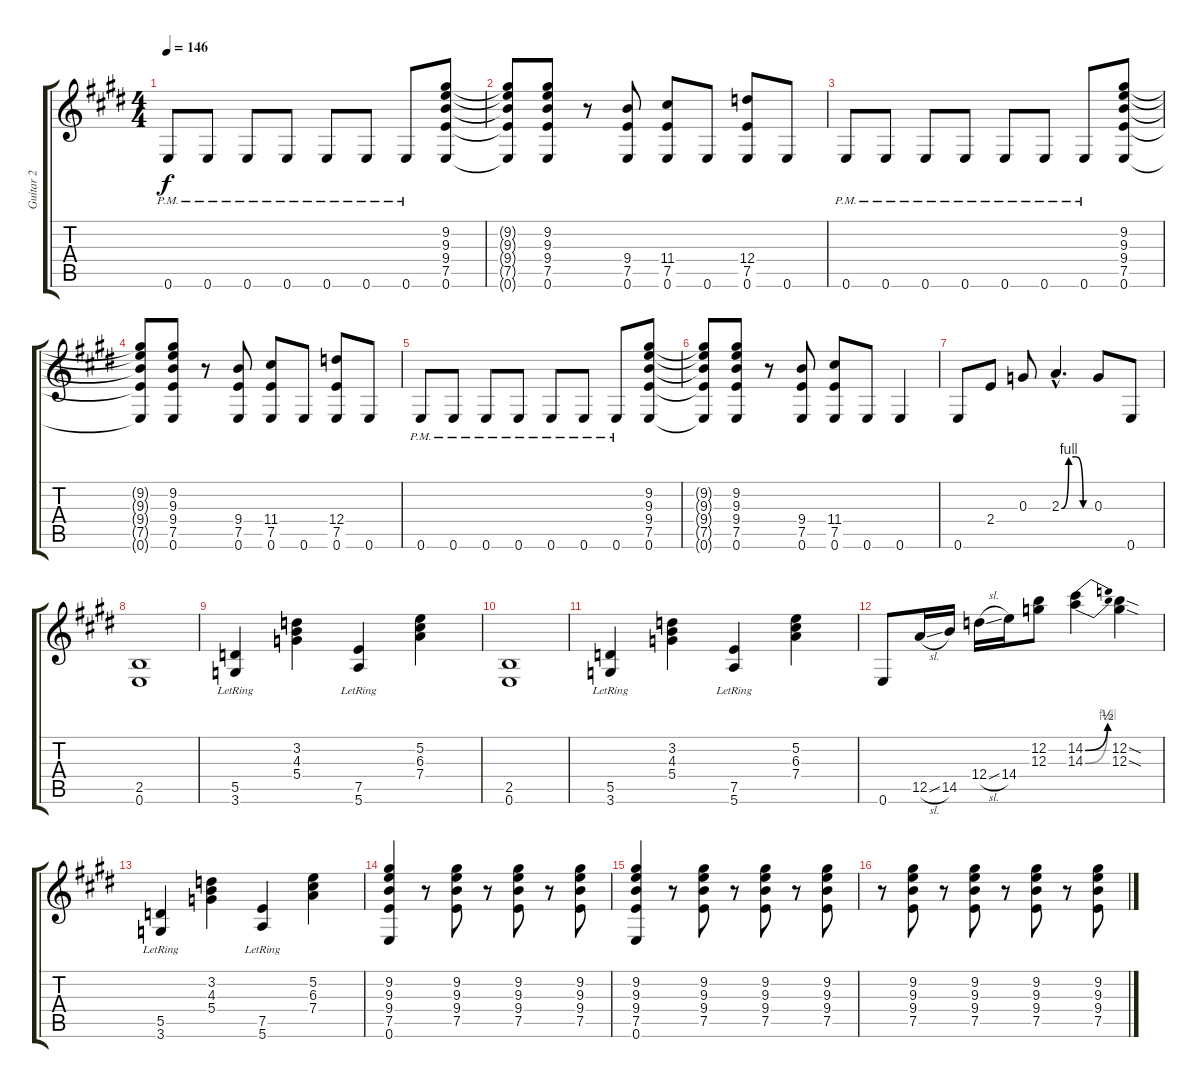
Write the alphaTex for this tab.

\track ("Guitar 2" "Guitar 2") {instrument distortionguitar}
\staff {score tabs}
\tuning (E4 B3 G3 D3 A2 E2) {hide}
\ts (4 4)
\tempo 146
\clef g2
\ks e
0.6{pm}.8{dy f} 0.6{pm}.8 0.6{pm}.8 0.6{pm}.8 0.6{pm}.8 0.6{pm}.8 0.6{pm}.8 (9.2 9.3 9.4 7.5 0.6).8 |
(9.2{t} 9.3{t} 9.4{t} 7.5{t} 0.6{t}).8 (9.2 9.3 9.4 7.5 0.6).8 r.8 (9.4 7.5 0.6).8 (11.4 7.5 0.6).8 0.6.8 (12.4 7.5 0.6).8 0.6.8 |
0.6{pm}.8 0.6{pm}.8 0.6{pm}.8 0.6{pm}.8 0.6{pm}.8 0.6{pm}.8 0.6{pm}.8 (9.2 9.3 9.4 7.5 0.6).8 |
(9.2{t} 9.3{t} 9.4{t} 7.5{t} 0.6{t}).8 (9.2 9.3 9.4 7.5 0.6).8 r.8 (9.4 7.5 0.6).8 (11.4 7.5 0.6).8 0.6.8 (12.4 7.5 0.6).8 0.6.8 |
0.6{pm}.8 0.6{pm}.8 0.6{pm}.8 0.6{pm}.8 0.6{pm}.8 0.6{pm}.8 0.6{pm}.8 (9.2 9.3 9.4 7.5 0.6).8 |
(9.2{t} 9.3{t} 9.4{t} 7.5{t} 0.6{t}).8 (9.2 9.3 9.4 7.5 0.6).8 r.8 (9.4 7.5 0.6).8 (11.4 7.5 0.6).8 0.6.8 0.6.4 |
0.6.8{volume 10} 2.4.8 0.3.8 2.3{be (custom 0 0 15 4 30 4 45 0 60 0) hac}.4{d} 0.3.8 0.6.8 |
(2.5 0.6).1{volume 6} |
(5.5{lr} 3.6{lr}).4 (3.2 4.3 5.4).4 (7.5{lr} 5.6{lr}).4 (5.2 6.3 7.4).4 |
(2.5 0.6).1 |
(5.5{lr} 3.6{lr}).4 (3.2 4.3 5.4).4 (7.5{lr} 5.6{lr}).4 (5.2 6.3 7.4).4 |
0.6.8{volume 10} 12.5{sl}.16 14.5.16 12.4{sl}.16 14.4.16 (12.2 12.3).8 (14.2{be (bend 0 0 60 2)} 14.3{be (bend 0 0 60 4)}).4 (12.2{sod} 12.3{sod}).4 |
(5.5{lr} 3.6{lr}).4{volume 6} (3.2 4.3 5.4).4 (7.5{lr} 5.6{lr}).4 (5.2 6.3 7.4).4 |
(9.2 9.3 9.4 7.5 0.6).4 r.8 (9.2 9.3 9.4 7.5).8 r.8 (9.2 9.3 9.4 7.5).8 r.8 (9.2 9.3 9.4 7.5).8 |
(9.2 9.3 9.4 7.5 0.6).4 r.8 (9.2 9.3 9.4 7.5).8 r.8 (9.2 9.3 9.4 7.5).8 r.8 (9.2 9.3 9.4 7.5).8 |
r.8 (9.2 9.3 9.4 7.5).8 r.8 (9.2 9.3 9.4 7.5).8 r.8 (9.2 9.3 9.4 7.5).8 r.8 (9.2 9.3 9.4 7.5).8
